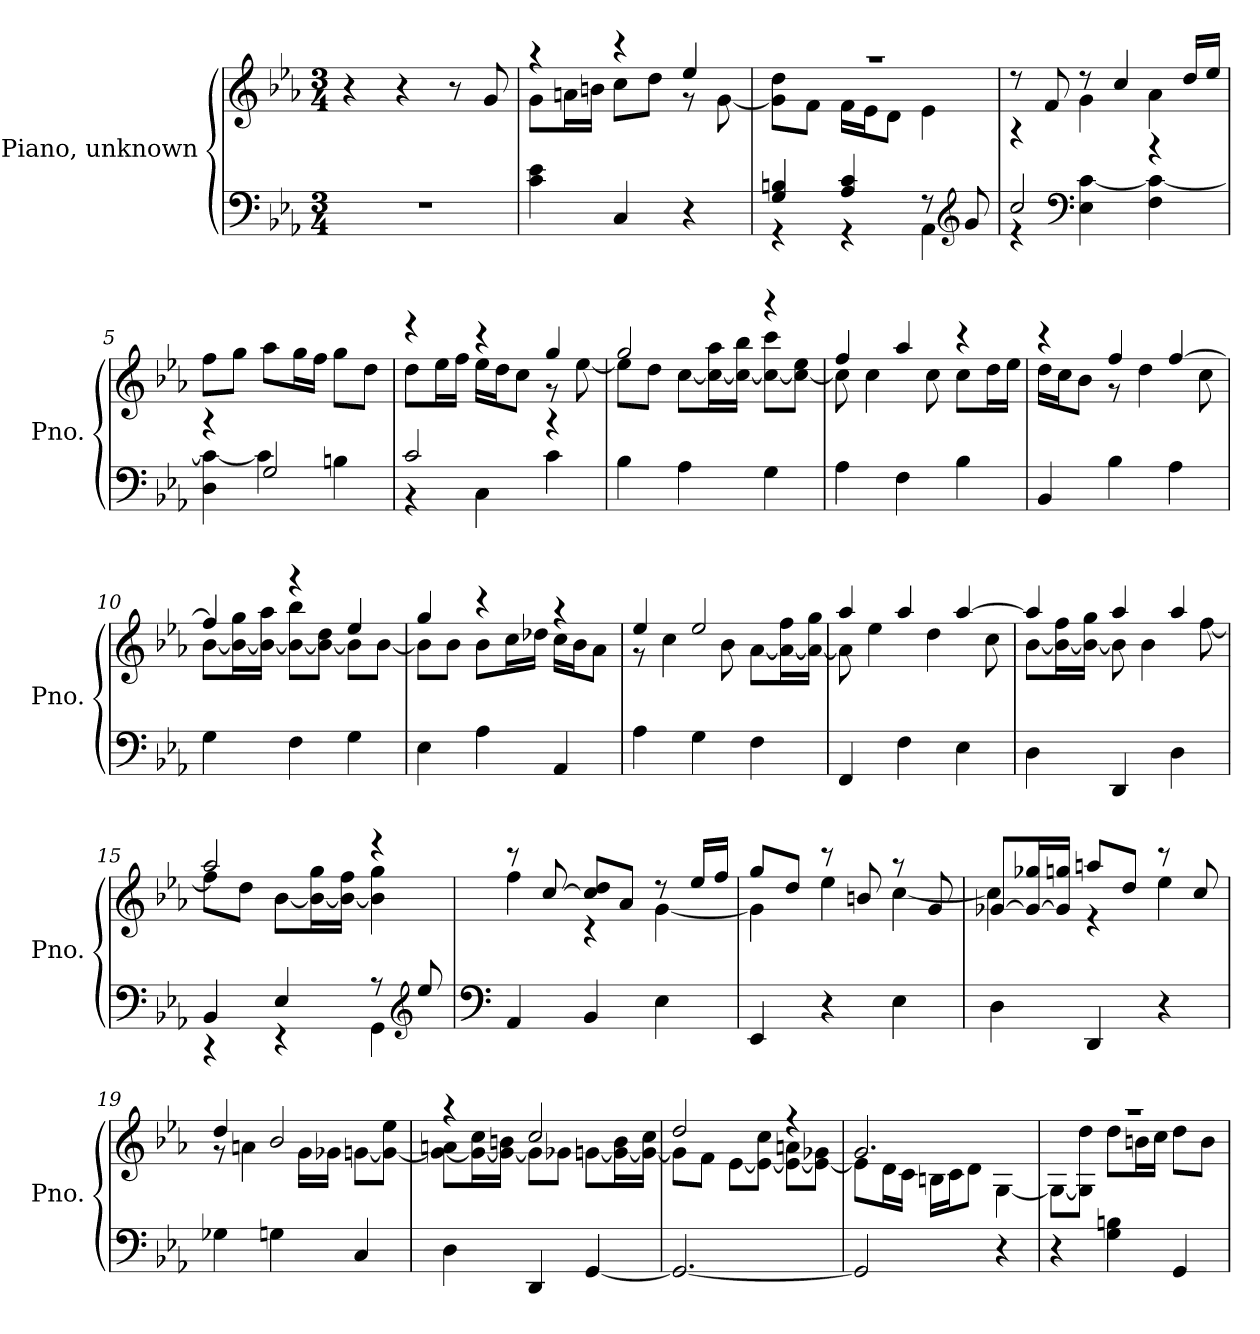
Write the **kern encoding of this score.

**kern	**kern
*part1	*part1
*staff2	*staff1
*I"Piano, unknown	*
*I'Pno.	*
*clefF4	*clefG2
*k[b-e-a-]	*k[b-e-a-]
*M3/4	*M3/4
*MM94	*MM94
=1	=1
2.r	4r
.	4r
.	8r
.	8g/
=2	=2
*	*^
4c\ 4e-\	4r	8g\L
.	.	16an\L
.	.	16bn\JJ
4C/	4r	8cc\L
.	.	8dd\J
4r	4ee-/	8r
.	.	[8g\
=3	=3	=3
*^	*	*
4G/ 4Bn/	4r	2.r	8g\] 8dd\L
.	.	.	8f\J
4A-/ 4c/	4r	.	16f\LL
.	.	.	16e-\J
.	.	.	8d\J
8r	4AA-\	.	4e-\
*clefG2	*	*	*
8g/	.	.	.
=4	=4	=4	=4
2cc/	4r	8r	4r
.	.	8f/	.
*clefF4	*	*	*
.	4E-\ [4c\	8r	4g\
.	.	4cc/	.
4r	4F\ 4c\_	.	4a-\
.	.	16dd/LL	.
.	.	16ee-/JJ	.
*	*	*v	*v
=5	=5	=5
4r	4D\ 4c\_	8ff\L
.	.	8gg\J
2G/	4c\]	8aa-\L
.	.	16gg\L
.	.	16ff\JJ
.	4Bn\	8gg\L
.	.	8dd\J
!!LO:LB:g=z
=6	=6	=6
*	*	*^
2c/	4r	4r	8dd\L
.	.	.	16ee-\L
.	.	.	16ff\JJ
.	4C\	4r	16ee-\LL
.	.	.	16dd\J
.	.	.	8cc\J
4r	4c\	4gg/	8r
.	.	.	[8ee-\
*v	*v	*	*
=7	=7	=7
4B-\	2gg/	8ee-\L]
.	.	8dd\J
4A-\	.	[8cc\L
.	.	16cc\_ 16aa-\L
.	.	16cc\_ 16bb-\JJ
4G\	4r	8cc\_ 8ccc\L
.	.	8cc\_ 8ee-\J
=8	=8	=8
4A-\	4ff/	8cc\]
.	.	4cc\
4F\	4aa-/	.
.	.	8cc\
4B-\	4r	8cc\L
.	.	16dd\L
.	.	16ee-\JJ
=9	=9	=9
4BB-/	4r	16dd\LL
.	.	16cc\J
.	.	8b-\J
4B-\	4ff/	8r
.	.	4dd\
4A-\	[4ff/	.
.	.	8cc\
!!LO:LB:g=z	!!
=10	=10	=10
4G\	4ff/]	[8b-\L
.	.	16b-\_ 16gg\L
.	.	16b-\_ 16aa-\JJ
4F\	4r	8b-\_ 8bb-\L
.	.	8b-\_ 8dd\J
4G\	4ee-/	8b-\L]
.	.	[8b-\J
=11	=11	=11
4E-\	4gg/	8b-\L]
.	.	8b-\J
4A-\	4r	8b-\L
.	.	16cc\L
.	.	16dd-X\JJ
4AA-/	4r	16cc\LL
.	.	16b-\J
.	.	8a-\J
=12	=12	=12
4A-\	4ee-/	8r
.	.	4cc\
4G\	2ee-/	.
.	.	8b-\
4F\	.	[8a-\L
.	.	16a-\_ 16ff\L
.	.	16a-\_ 16gg\JJ
=13	=13	=13
4FF/	4aa-/	8a-\]
.	.	4ee-\
4F\	4aa-/	.
.	.	4dd\
4E-\	[4aa-/	.
.	.	8cc\
!!LO:LB:g=z	!!
=14	=14	=14
4D\	4aa-/]	[8b-\L
.	.	16b-\_ 16ff\L
.	.	16b-\_ 16gg\JJ
4DD/	4aa-/	8b-\]
.	.	4b-\
4D\	4aa-/	.
.	.	[8ff\
=15	=15	=15
*^	*	*
4BB-/	4r	2aa-/	8ff\L]
.	.	.	8dd\J
4E-/	4r	.	[8b-\L
.	.	.	16b-\_ 16gg\L
.	.	.	16b-\_ 16ff\JJ
8r	4GG\	4r	4b-\] 4gg\
*clefG2	*	*	*
8ee-/	.	.	.
*v	*v	*	*
=16	=16	=16
*clefF4	*	*
4AA-/	8r	4ff\
.	[8cc/	.
4BB-/	8cc/] 8dd/L	4r
.	8a-/J	.
4E-\	8r	[4g\
.	16ee-/LL	.
.	16ff/JJ	.
=17	=17	=17
4EE-/	8gg/L	4g\]
.	8dd/J	.
4r	8r	4ee-\
.	8bn/	.
4E-\	8r	[4cc\
.	8g/	.
!!LO:LB:g=z	!!
=18	=18	=18
4D\	[8g-X/L	4cc\]
.	16g-/_ 16gg-X/L	.
.	16g-/] 16ggn/JJ	.
4DD/	8aan/L	4r
.	8dd/J	.
4r	8r	4ee-\
.	8cc/	.
=19	=19	=19
4G-X\	4dd/	8r
.	.	4an\
4Gn\	2b-/	.
.	.	16g\LL
.	.	16g-X\JJ
4C/	.	[8gn\L
.	.	8g\_ 8ee-\J
=20	=20	=20
4D\	4r	8g\_ 8an\L
.	.	16g\_ 16cc\L
.	.	16g\_ 16bn\JJ
4DD/	2cc/	8g\L]
.	.	8g-X\J
[4GG/	.	[8gn\L
.	.	16g\_ 16b\L
.	.	16g\_ 16cc\JJ
=21	=21	=21
2.GG/_	2dd/	8g\L]
.	.	8f\J
.	.	[8e-\L
.	.	8e-\_ 8cc\J
.	4r	8e-\_ 8an\L
.	.	8e-\_ 8g-X\J
!!LO:LB:g=z	!!
=22	=22	=22
2GG/]	2.g/	8e-\L]
.	.	16d\L
.	.	16c\JJ
.	.	16Bn\LL
.	.	16c\J
.	.	8d\J
4r	.	[4G\
=23	=23	=23
4r	2.r	8G\L_
.	.	8G\] 8dd\J
4G\ 4Bn\	.	8dd\L
.	.	16bn\L
.	.	16cc\JJ
4GG/	.	8dd\L
.	.	8b\J
*	*v	*v
=	=
*-	*-
